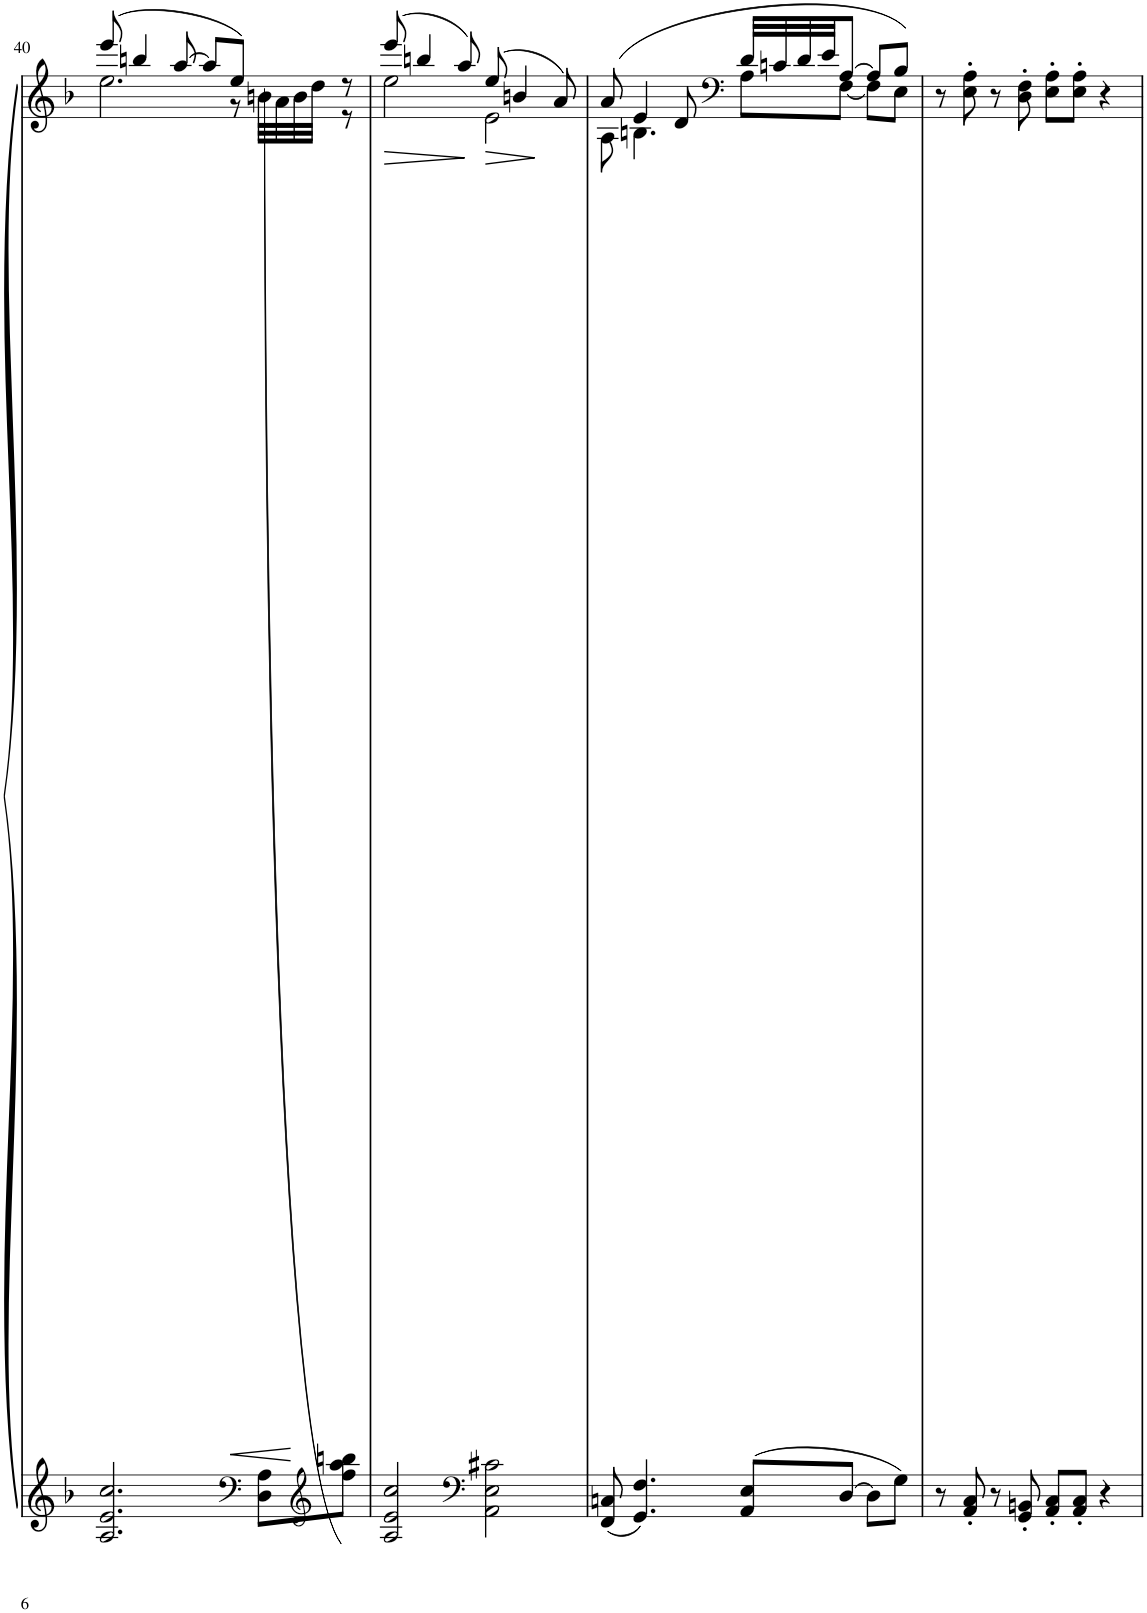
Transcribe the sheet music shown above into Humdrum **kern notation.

**kern	**kern	**dynam
*part1	*part1	*part1
*staff2	*staff1	*staff1/2
*I"Piano	*	*
*I'Pno	*	*
!!LO:PB:g=z
*clefG2	*clefG2	*
*k[b-]	*k[b-]	*
*M4/4	*M4/4	*
*met(c)	*met(c)	*
=40	=40	=40
*	*^	*
2.A/ 2.e/ 2.cc/	(8eee/	2.ee\	.
.	4bbn/	.	.
.	[8aa/	.	.
.	8aa/L]	.	.
!	!	!	!LO:HP:b
.	8ee/J)	.	<
*clefF4	*	*	*
8D\ 8A\L	32bn\LLL	8r	.
.	32a\	.	.
.	32b\	.	.
.	32dd\JJJ	.	[
*clefG2	*	*	*
8ff\ 8aa\ 8bbn\J	8r	8r	.
=41	=41	=41	=41
!	!	!	!LO:HP:b
2A/ 2e/ 2cc/	(8eee/	2ee\	>
.	4bbn/	.	.
.	8aa/)	.	.
*clefF4	*	*	*
!	!	!	!LO:HP:n=1:b
2AA\ 2E\ 2c#X\	(8ee/	2e\	] >
.	4bn/	.	.
.	8a/)	.	.
*	*v	*v	*
.	.	]
=42	=42	=42
*	*^	*
8FF/ 8Cn/	(8a/	8A\	.
4.GG/ 4.F/	4e/	4.Bn\	.
.	8d/	.	.
*	*clefF4	*	*
8AA/ 8E/L	32d/LLL	8A\L	.
.	32cn/	.	.
.	32d/	.	.
.	32e/JJ	.	.
[8D/J	[8A/J	[8F\J	.
8D\L]	8A/L]	8F\L]	.
8G\J	8B/J)	8E\J	.
*	*v	*v	*
=43	=43	=43
8r	8r	.
8AA/' 8C/'	8E\' 8A\'	.
8r	8r	.
8GG/' 8BBn/'	8D\' 8F\'	.
8AA/' 8C/'L	8E\' 8A\'L	.
8AA/' 8C/'J	8E\' 8A\'J	.
4r	4r	.
=	=	=
*-	*-	*-
